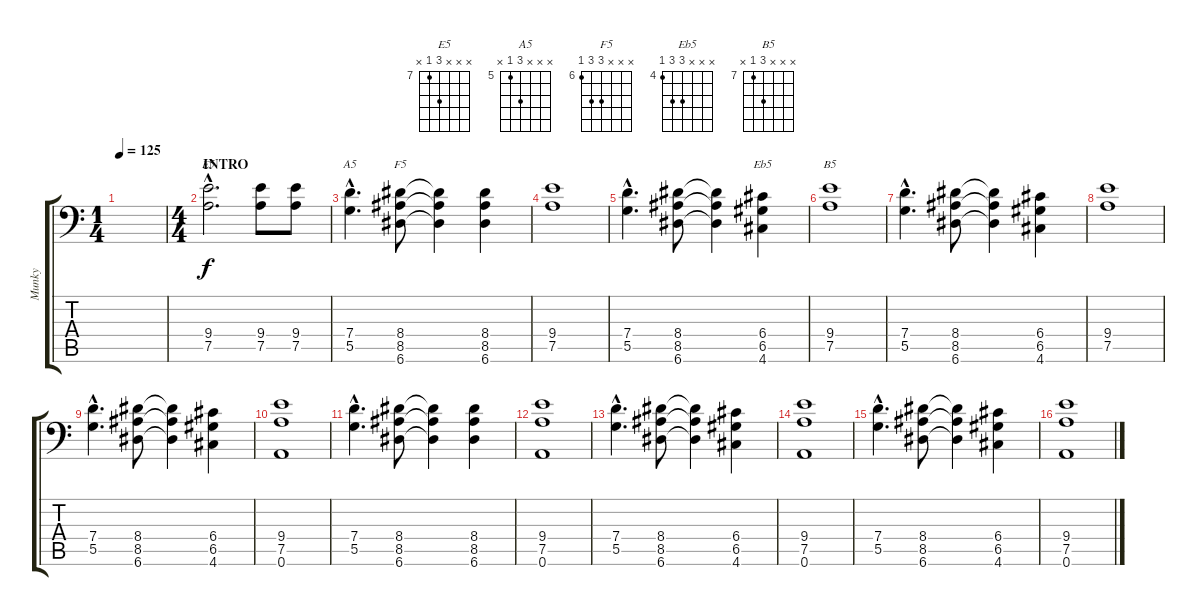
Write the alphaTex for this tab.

\track ("Munky" "Munky") {instrument distortionguitar}
\staff {score tabs}
\tuning (D4 A3 F3 G2 D2 A1) {hide}
\chord ("E5" x x x 9 7 x) {firstfret 7}
\chord ("A5" x x x 7 5 x) {firstfret 5}
\chord ("F5" x x x 8 8 6) {firstfret 6}
\chord ("Eb5" x x x 6 6 4) {firstfret 4}
\chord ("B5" x x x 9 7 x) {firstfret 7}
\ts (1 4)
\tempo 125
\clef f4
\ks c
|
\ts (4 4)
\section ("" "INTRO")
(9.4{hac} 7.5{hac}).2{d ch "E5"} (9.4 7.5).8 (9.4 7.5).8 |
(7.4{hac} 5.5{hac}).4{d ch "A5"} (8.4 8.5 6.6).8{ch "F5"} (8.4{t} 8.5{t} 6.6{t}).4 (8.4 8.5 6.6).4 |
(9.4 7.5).1 |
(7.4{hac} 5.5{hac}).4{d} (8.4 8.5 6.6).8 (8.4{t} 8.5{t} 6.6{t}).4 (6.4 6.5 4.6).4{ch "Eb5"} |
(9.4 7.5).1{ch "B5"} |
(7.4{hac} 5.5{hac}).4{d} (8.4 8.5 6.6).8 (8.4{t} 8.5{t} 6.6{t}).4 (6.4 6.5 4.6).4 |
(9.4 7.5).1 |
(7.4{hac} 5.5{hac}).4{d} (8.4 8.5 6.6).8 (8.4{t} 8.5{t} 6.6{t}).4 (6.4 6.5 4.6).4 |
(9.4 7.5 0.6).1 |
(7.4{hac} 5.5{hac}).4{d} (8.4 8.5 6.6).8 (8.4{t} 8.5{t} 6.6{t}).4 (8.4 8.5 6.6).4 |
(9.4 7.5 0.6).1 |
(7.4{hac} 5.5{hac}).4{d} (8.4 8.5 6.6).8 (8.4{t} 8.5{t} 6.6{t}).4 (6.4 6.5 4.6).4 |
(9.4 7.5 0.6).1 |
(7.4{hac} 5.5{hac}).4{d} (8.4 8.5 6.6).8 (8.4{t} 8.5{t} 6.6{t}).4 (6.4 6.5 4.6).4 |
(9.4 7.5 0.6).1
